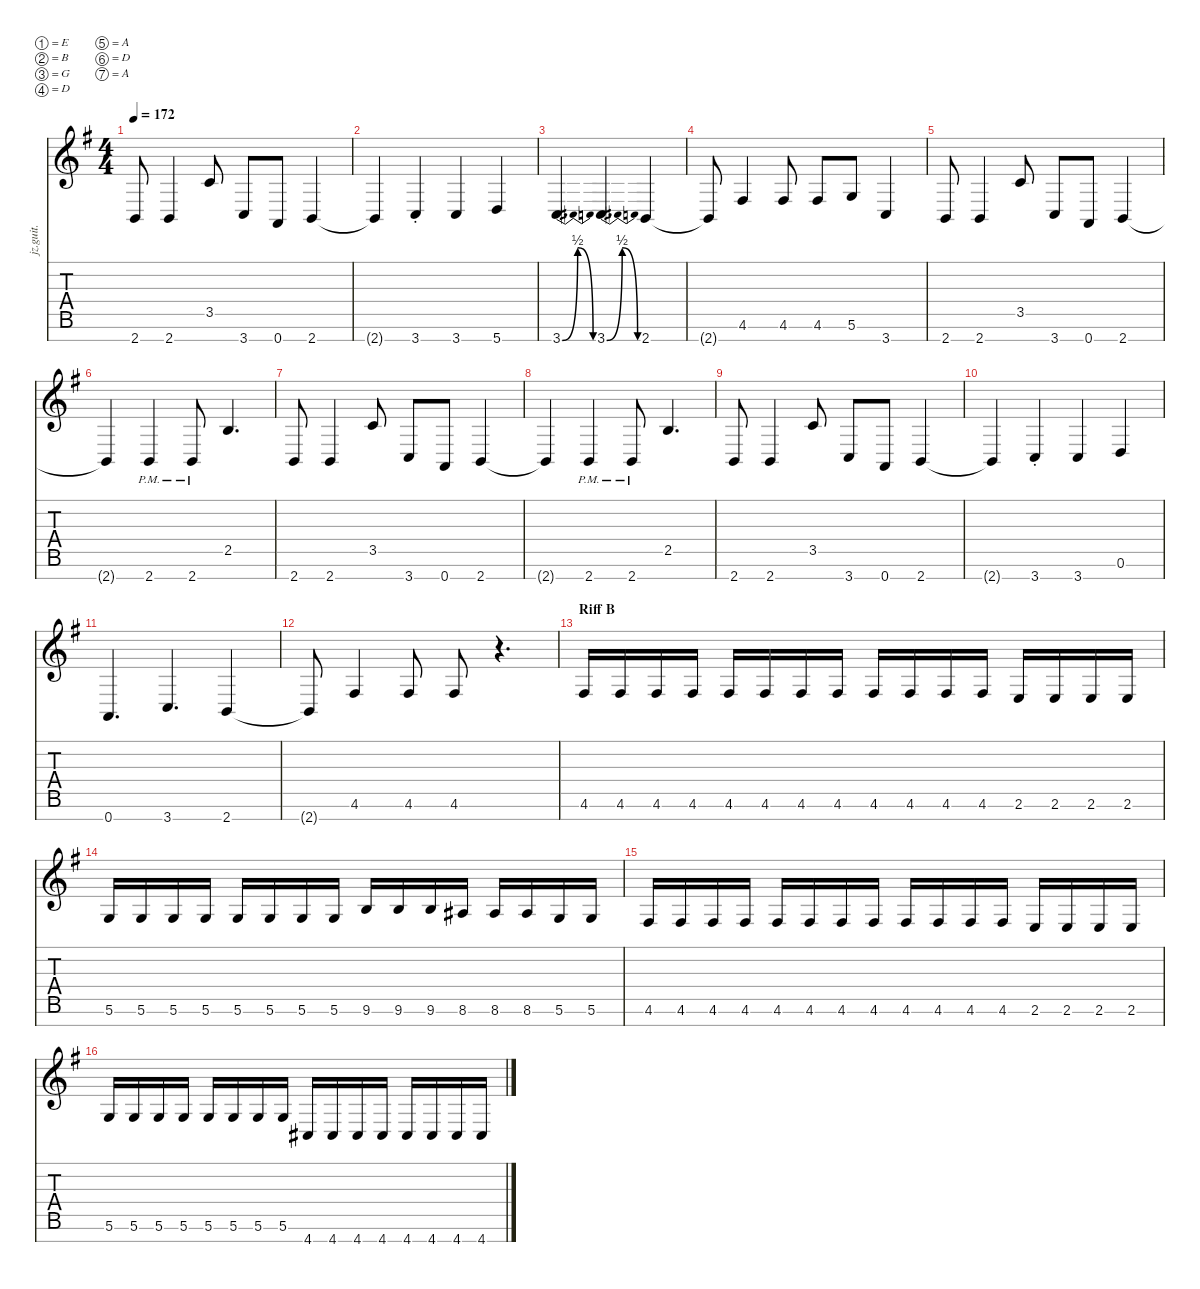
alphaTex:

\defaultSystemsLayout 4
\hideDynamics
\bracketExtendMode nobrackets
\otherSystemsTrackNameOrientation horizontal
\track ("Die" "jz.guit.") {instrument distortionguitar}
\staff {score tabs}
\tuning (E4 B3 G3 D3 A2 D2 A1)
\ts (4 4)
\tempo 172
\clef g2
\ks eminor
2.7{acc forcenatural}.8{dy mf beam Up} 2.7{acc forcenatural}.4{beam Up} 3.5{acc forcenatural}.8{beam Up} 3.7{acc forcenatural}.8{beam Up} 0.7{acc forcenatural}.8{beam Up} 2.7{acc forcenatural}.4{beam Up} |
2.7{t acc forcenatural}.4{beam Up} 3.7{st acc forcenatural}.4{beam Up} 3.7{acc forcenatural}.4{beam Up} 5.7{acc forcenatural}.4{beam Up} |
3.7{be (bendrelease 0 0 46.8 2 46.8 2 59.4 0) acc forcenatural}.4{d beam Up} 3.7{be (bendrelease 0 0 46.8 2 46.8 2 59.4 0) acc forcenatural}.4{d beam Up} 2.7{acc forcenatural}.4{beam Up} |
2.7{t acc forcenatural}.8{beam Up} 4.6{acc #}.4{beam Up} 4.6{acc #}.8{beam Up} 4.6{acc #}.8{beam Up} 5.6{acc forcenatural}.8{beam Up} 3.7{acc forcenatural}.4{beam Up} |
2.7{acc forcenatural}.8{beam Up} 2.7{acc forcenatural}.4{beam Up} 3.5{acc forcenatural}.8{beam Up} 3.7{acc forcenatural}.8{beam Up} 0.7{acc forcenatural}.8{beam Up} 2.7{acc forcenatural}.4{beam Up} |
2.7{t acc forcenatural}.4{beam Up} 2.7{pm acc forcenatural}.4{beam Up} 2.7{pm acc forcenatural}.8{beam Up} 2.5{acc forcenatural}.4{d beam Up} |
2.7{acc forcenatural}.8{beam Up} 2.7{acc forcenatural}.4{beam Up} 3.5{acc forcenatural}.8{beam Up} 3.7{acc forcenatural}.8{beam Up} 0.7{acc forcenatural}.8{beam Up} 2.7{acc forcenatural}.4{beam Up} |
2.7{t acc forcenatural}.4{beam Up} 2.7{pm acc forcenatural}.4{beam Up} 2.7{pm acc forcenatural}.8{beam Up} 2.5{acc forcenatural}.4{d beam Up} |
2.7{acc forcenatural}.8{beam Up} 2.7{acc forcenatural}.4{beam Up} 3.5{acc forcenatural}.8{beam Up} 3.7{acc forcenatural}.8{beam Up} 0.7{acc forcenatural}.8{beam Up} 2.7{acc forcenatural}.4{beam Up} |
2.7{t acc forcenatural}.4{beam Up} 3.7{st acc forcenatural}.4{beam Up} 3.7{acc forcenatural}.4{beam Up} 0.6{acc forcenatural}.4{beam Up} |
0.7{acc forcenatural}.4{d beam Up} 3.7{acc forcenatural}.4{d beam Up} 2.7{acc forcenatural}.4{beam Up} |
2.7{t acc forcenatural}.8{beam Up} 4.6{acc #}.4{beam Up} 4.6{acc #}.8{beam Up} 4.6{acc #}.8{beam Up} r.4{d beam Up} |
\section ("" "Riff B")
4.6{acc #}.16{beam Up} 4.6{acc #}.16{beam Up} 4.6{acc #}.16{beam Up} 4.6{acc #}.16{beam Up} 4.6{acc #}.16{beam Up} 4.6{acc #}.16{beam Up} 4.6{acc #}.16{beam Up} 4.6{acc #}.16{beam Up} 4.6{acc #}.16{beam Up} 4.6{acc #}.16{beam Up} 4.6{acc #}.16{beam Up} 4.6{acc #}.16{beam Up} 2.6{acc forcenatural}.16{beam Up} 2.6{acc forcenatural}.16{beam Up} 2.6{acc forcenatural}.16{beam Up} 2.6{acc forcenatural}.16{beam Up} |
5.6{acc forcenatural}.16{beam Up} 5.6{acc forcenatural}.16{beam Up} 5.6{acc forcenatural}.16{beam Up} 5.6{acc forcenatural}.16{beam Up} 5.6{acc forcenatural}.16{beam Up} 5.6{acc forcenatural}.16{beam Up} 5.6{acc forcenatural}.16{beam Up} 5.6{acc forcenatural}.16{beam Up} 9.6{acc forcenatural}.16{beam Up} 9.6{acc forcenatural}.16{beam Up} 9.6{acc forcenatural}.16{beam Up} 8.6{acc #}.16{beam Up} 8.6{acc #}.16{beam Up} 8.6{acc #}.16{beam Up} 5.6{acc forcenatural}.16{beam Up} 5.6{acc forcenatural}.16{beam Up} |
4.6{acc #}.16{beam Up} 4.6{acc #}.16{beam Up} 4.6{acc #}.16{beam Up} 4.6{acc #}.16{beam Up} 4.6{acc #}.16{beam Up} 4.6{acc #}.16{beam Up} 4.6{acc #}.16{beam Up} 4.6{acc #}.16{beam Up} 4.6{acc #}.16{beam Up} 4.6{acc #}.16{beam Up} 4.6{acc #}.16{beam Up} 4.6{acc #}.16{beam Up} 2.6{acc forcenatural}.16{beam Up} 2.6{acc forcenatural}.16{beam Up} 2.6{acc forcenatural}.16{beam Up} 2.6{acc forcenatural}.16{beam Up} |
5.6{acc forcenatural}.16{beam Up} 5.6{acc forcenatural}.16{beam Up} 5.6{acc forcenatural}.16{beam Up} 5.6{acc forcenatural}.16{beam Up} 5.6{acc forcenatural}.16{beam Up} 5.6{acc forcenatural}.16{beam Up} 5.6{acc forcenatural}.16{beam Up} 5.6{acc forcenatural}.16{beam Up} 4.7{acc #}.16{beam Up} 4.7{acc #}.16{beam Up} 4.7{acc #}.16{beam Up} 4.7{acc #}.16{beam Up} 4.7{acc #}.16{beam Up} 4.7{acc #}.16{beam Up} 4.7{acc #}.16{beam Up} 4.7{acc #}.16{beam Up}
